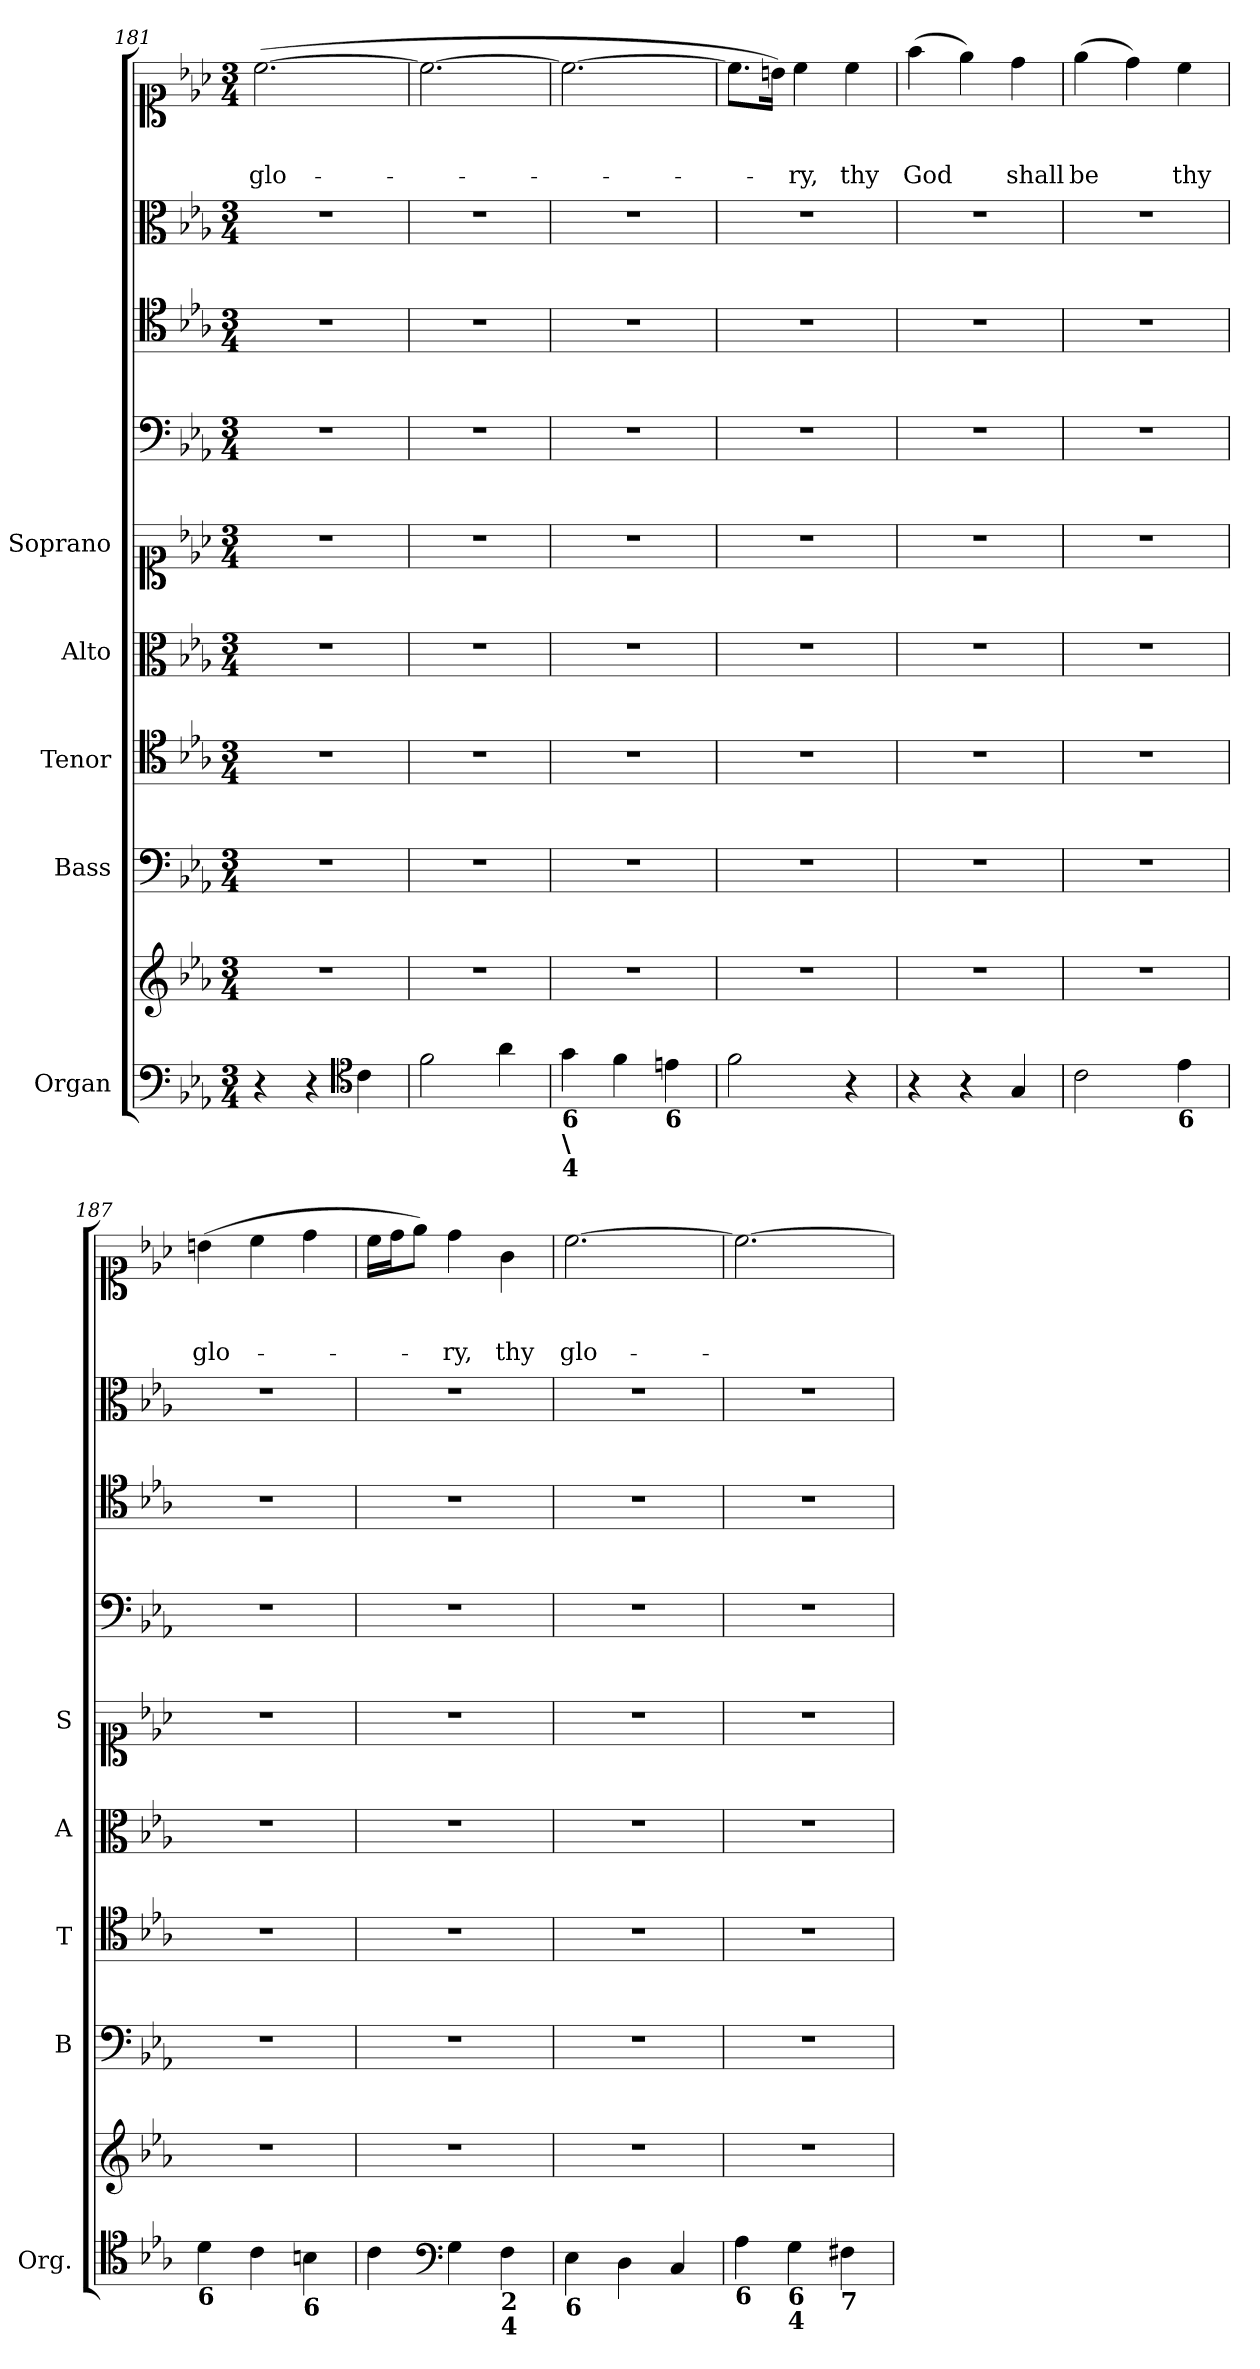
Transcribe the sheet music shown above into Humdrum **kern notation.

**kern	**kern	**kern	**kern	**kern	**kern	**kern	**kern	**kern	**kern	**text	**text	**text
*part9	*part9	*part8	*part7	*part6	*part5	*part4	*part3	*part2	*part1	*part1	*part1	*part1
*staff10	*staff9	*staff8	*staff7	*staff6	*staff5	*staff4	*staff3	*staff2	*staff1	*staff1	*staff1	*staff1
*I"Organ	*	*I"Bass	*I"Tenor	*I"Alto	*I"Soprano	*	*	*	*	*	*	*
*I'Org.	*	*I'B	*I'T	*I'A	*I'S	*	*	*	*	*	*	*
*clefF4	*clefG2	*clefF4	*clefC4	*clefC3	*clefC1	*clefF4	*clefC4	*clefC3	*clefC1	*	*	*
*k[b-e-a-]	*k[b-e-a-]	*k[b-e-a-]	*k[b-e-a-]	*k[b-e-a-]	*k[b-e-a-]	*k[b-e-a-]	*k[b-e-a-]	*k[b-e-a-]	*k[b-e-a-]	*	*	*
*c:	*c:	*c:	*c:	*c:	*c:	*c:	*c:	*c:	*c:	*	*	*
*M3/4	*M3/4	*M3/4	*M3/4	*M3/4	*M3/4	*M3/4	*M3/4	*M3/4	*M3/4	*	*	*
=181	=181	=181	=181	=181	=181	=181	=181	=181	=181	=181	=181	=181
!	!	!	!	!	!	!	!	!	!	!	!	!LO:LY:b
4r	2.r	2.r	2.r	2.r	2.r	2.r	2.r	2.r	(>[2.cc\	.	.	glo-
4r	.	.	.	.	.	.	.	.	.	.	.	.
*clefC4	*	*	*	*	*	*	*	*	*	*	*	*
4c\	.	.	.	.	.	.	.	.	.	.	.	.
=182	=182	=182	=182	=182	=182	=182	=182	=182	=182	=182	=182	=182
2f\	2.r	2.r	2.r	2.r	2.r	2.r	2.r	2.r	2.cc\_	.	.	.
4a-\	.	.	.	.	.	.	.	.	.	.	.	.
=183	=183	=183	=183	=183	=183	=183	=183	=183	=183	=183	=183	=183
!LO:TX:b:B:t=6	!	!	!	!	!	!	!	!	!	!	!	!
!LO:TX:b:B:t=\	!	!	!	!	!	!	!	!	!	!	!	!
!LO:TX:b:B:t=4	!	!	!	!	!	!	!	!	!	!	!	!
4g\	2.r	2.r	2.r	2.r	2.r	2.r	2.r	2.r	2.cc\_	.	.	.
4f\	.	.	.	.	.	.	.	.	.	.	.	.
!LO:TX:b:B:t=6	!	!	!	!	!	!	!	!	!	!	!	!
4en\	.	.	.	.	.	.	.	.	.	.	.	.
=184	=184	=184	=184	=184	=184	=184	=184	=184	=184	=184	=184	=184
2f\	2.r	2.r	2.r	2.r	2.r	2.r	2.r	2.r	8.cc\L]	.	.	.
.	.	.	.	.	.	.	.	.	16bn\Jk)	.	.	.
!	!	!	!	!	!	!	!	!	!	!	!	!LO:LY:b
.	.	.	.	.	.	.	.	.	4cc\	.	.	-ry,
!	!	!	!	!	!	!	!	!	!	!	!	!LO:LY:b
4r	.	.	.	.	.	.	.	.	4cc\	.	.	thy
=185	=185	=185	=185	=185	=185	=185	=185	=185	=185	=185	=185	=185
!	!	!	!	!	!	!	!	!	!	!	!	!LO:LY:b
4r	2.r	2.r	2.r	2.r	2.r	2.r	2.r	2.r	(>4ff\	.	.	God
4r	.	.	.	.	.	.	.	.	4ee-\)	.	.	.
!	!	!	!	!	!	!	!	!	!	!	!	!LO:LY:b
4G/	.	.	.	.	.	.	.	.	4dd\	.	.	shall
=186	=186	=186	=186	=186	=186	=186	=186	=186	=186	=186	=186	=186
!	!	!	!	!	!	!	!	!	!	!	!	!LO:LY:b
2c\	2.r	2.r	2.r	2.r	2.r	2.r	2.r	2.r	(>4ee-\	.	.	be
.	.	.	.	.	.	.	.	.	4dd\)	.	.	.
!LO:TX:b:B:t=6	!	!	!	!	!	!	!	!	!	!	!	!
!	!	!	!	!	!	!	!	!	!	!	!	!LO:LY:b
4e-\	.	.	.	.	.	.	.	.	4cc\	.	.	thy
!!LO:LB:g=z
=187	=187	=187	=187	=187	=187	=187	=187	=187	=187	=187	=187	=187
!LO:TX:b:B:t=6	!	!	!	!	!	!	!	!	!	!	!	!
!	!	!	!	!	!	!	!	!	!	!	!	!LO:LY:b
4d\	2.r	2.r	2.r	2.r	2.r	2.r	2.r	2.r	(>4bn\	.	.	glo-
4c\	.	.	.	.	.	.	.	.	4cc\	.	.	.
!LO:TX:b:B:t=6	!	!	!	!	!	!	!	!	!	!	!	!
4Bn\	.	.	.	.	.	.	.	.	4dd\	.	.	.
=188	=188	=188	=188	=188	=188	=188	=188	=188	=188	=188	=188	=188
4c\	2.r	2.r	2.r	2.r	2.r	2.r	2.r	2.r	16cc\LL	.	.	.
.	.	.	.	.	.	.	.	.	16dd\J	.	.	.
.	.	.	.	.	.	.	.	.	8ee-\J)	.	.	.
*clefF4	*	*	*	*	*	*	*	*	*	*	*	*
!	!	!	!	!	!	!	!	!	!	!	!	!LO:LY:b
4G\	.	.	.	.	.	.	.	.	4dd\	.	.	-ry,
!LO:TX:b:B:t=2	!	!	!	!	!	!	!	!	!	!	!	!
!LO:TX:b:B:t=4	!	!	!	!	!	!	!	!	!	!	!	!
!	!	!	!	!	!	!	!	!	!	!	!	!LO:LY:b
4F\	.	.	.	.	.	.	.	.	4g\	.	.	thy
=189	=189	=189	=189	=189	=189	=189	=189	=189	=189	=189	=189	=189
!LO:TX:b:B:t=6	!	!	!	!	!	!	!	!	!	!	!	!
!	!	!	!	!	!	!	!	!	!	!	!	!LO:LY:b
4E-\	2.r	2.r	2.r	2.r	2.r	2.r	2.r	2.r	[2.cc\	.	.	glo-
4D\	.	.	.	.	.	.	.	.	.	.	.	.
4C/	.	.	.	.	.	.	.	.	.	.	.	.
=190	=190	=190	=190	=190	=190	=190	=190	=190	=190	=190	=190	=190
!LO:TX:b:B:t=6	!	!	!	!	!	!	!	!	!	!	!	!
4A-\	2.r	2.r	2.r	2.r	2.r	2.r	2.r	2.r	2.cc\_	.	.	.
!LO:TX:b:B:t=6	!	!	!	!	!	!	!	!	!	!	!	!
!LO:TX:b:B:t=4	!	!	!	!	!	!	!	!	!	!	!	!
4G\	.	.	.	.	.	.	.	.	.	.	.	.
!LO:TX:b:B:t=7	!	!	!	!	!	!	!	!	!	!	!	!
4F#X\	.	.	.	.	.	.	.	.	.	.	.	.
=	=	=	=	=	=	=	=	=	=	=	=	=
*-	*-	*-	*-	*-	*-	*-	*-	*-	*-	*-	*-	*-
